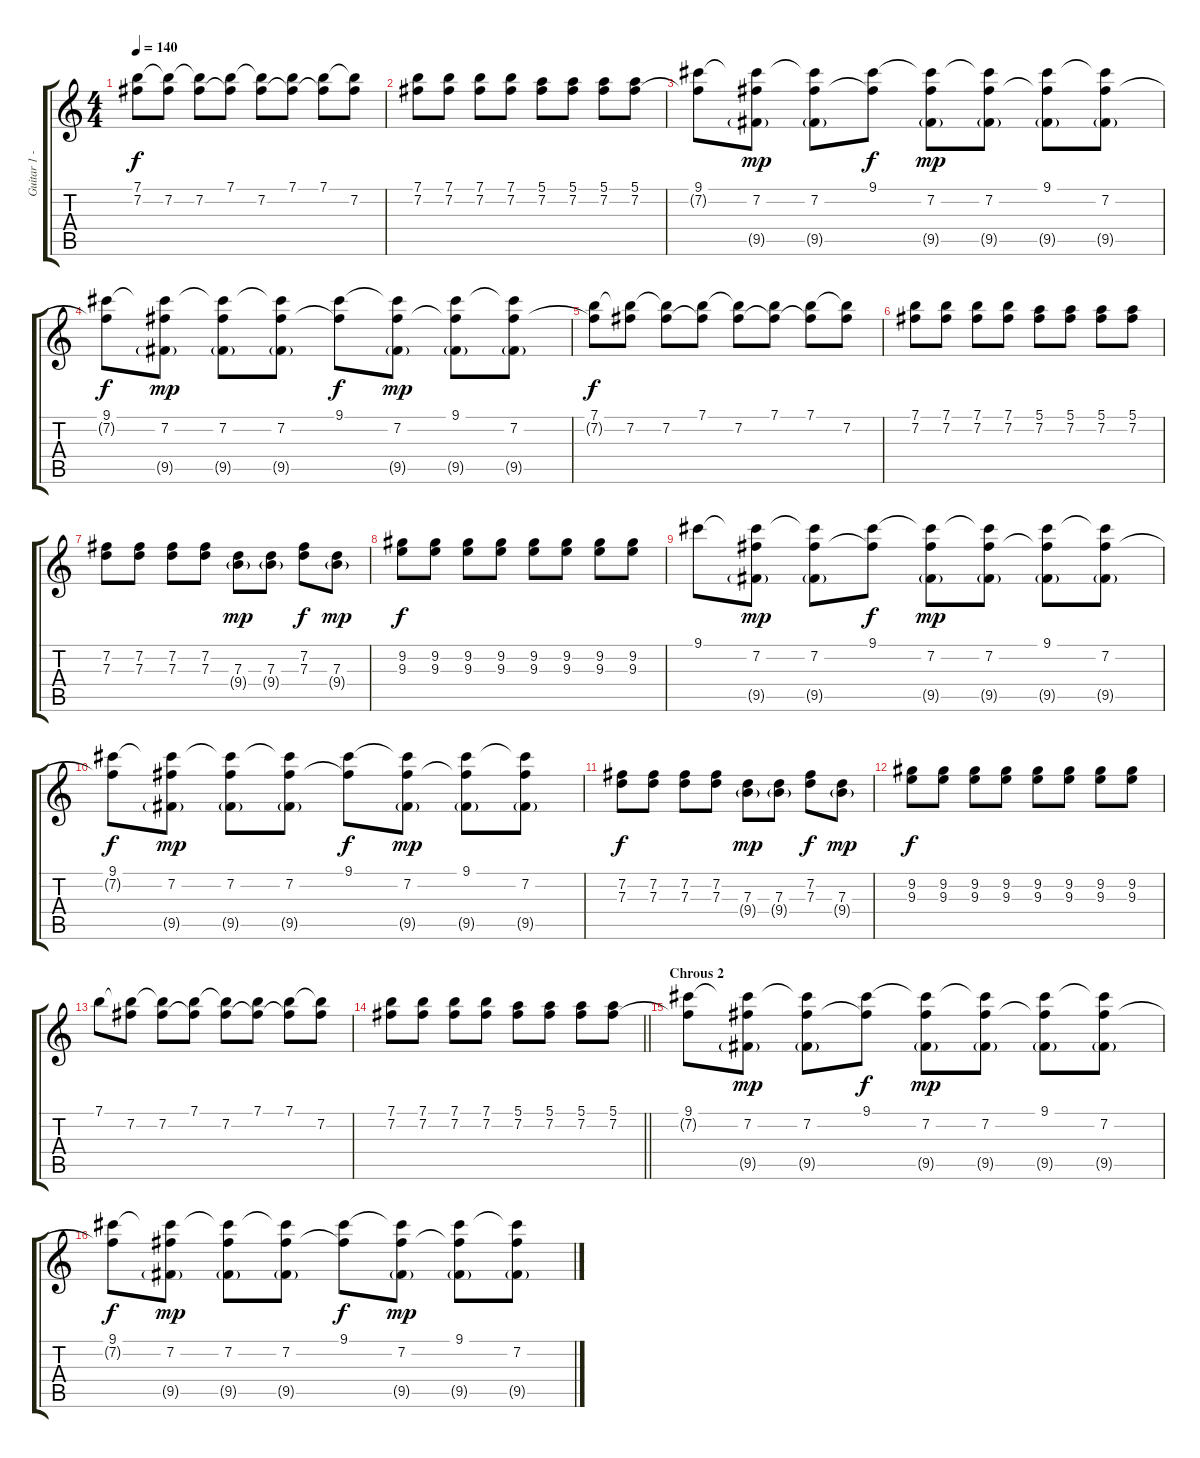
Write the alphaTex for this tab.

\track ("Guitar 1 - Brad Delson" "Guitar 1 -") {instrument distortionguitar}
\staff {score tabs}
\tuning (E4 B3 G3 D3 A2 D2) {hide}
\ts (4 4)
\tempo 140
\clef g2
\ks c
(7.1 7.2{t}).8{dy f} (7.1{t} 7.2).8 (7.1{t} 7.2).8 (7.1 7.2{t}).8 (7.1{t} 7.2).8 (7.1 7.2{t}).8 (7.1 7.2{t}).8 (7.1{t} 7.2).8 |
(7.1 7.2).8 (7.1 7.2).8 (7.1 7.2).8 (7.1 7.2).8 (5.1 7.2).8 (5.1 7.2).8 (5.1 7.2).8 (5.1 7.2).8 |
(9.1 7.2{t}).8 (9.1{t} 7.2 9.5{g}).8{dy mp} (9.1{t} 7.2 9.5{g}).8 (9.1 7.2{t}).8{dy f} (9.1{t} 7.2 9.5{g}).8{dy mp} (9.1{t} 7.2 9.5{g}).8 (9.1 7.2{t} 9.5{g}).8 (9.1{t} 7.2 9.5{g}).8 |
(9.1 7.2{t}).8{dy f} (9.1{t} 7.2 9.5{g}).8{dy mp} (9.1{t} 7.2 9.5{g}).8 (9.1{t} 7.2 9.5{g}).8 (9.1 7.2{t}).8{dy f} (9.1{t} 7.2 9.5{g}).8{dy mp} (9.1 7.2{t} 9.5{g}).8 (9.1{t} 7.2 9.5{g}).8 |
(7.1 7.2{t}).8{dy f} (7.1{t} 7.2).8 (7.1{t} 7.2).8 (7.1 7.2{t}).8 (7.1{t} 7.2).8 (7.1 7.2{t}).8 (7.1 7.2{t}).8 (7.1{t} 7.2).8 |
(7.1 7.2).8 (7.1 7.2).8 (7.1 7.2).8 (7.1 7.2).8 (5.1 7.2).8 (5.1 7.2).8 (5.1 7.2).8 (5.1 7.2).8 |
(7.2 7.3).8 (7.2 7.3).8 (7.2 7.3).8 (7.2 7.3).8 (7.3 9.4{g}).8{dy mp} (7.3 9.4{g}).8 (7.2 7.3).8{dy f} (7.3 9.4{g}).8{dy mp} |
(9.2 9.3).8{dy f} (9.2 9.3).8 (9.2 9.3).8 (9.2 9.3).8 (9.2 9.3).8 (9.2 9.3).8 (9.2 9.3).8 (9.2 9.3).8 |
9.1.8 (9.1{t} 7.2 9.5{g}).8{dy mp} (9.1{t} 7.2 9.5{g}).8 (9.1 7.2{t}).8{dy f} (9.1{t} 7.2 9.5{g}).8{dy mp} (9.1{t} 7.2 9.5{g}).8 (9.1 7.2{t} 9.5{g}).8 (9.1{t} 7.2 9.5{g}).8 |
(9.1 7.2{t}).8{dy f} (9.1{t} 7.2 9.5{g}).8{dy mp} (9.1{t} 7.2 9.5{g}).8 (9.1{t} 7.2 9.5{g}).8 (9.1 7.2{t}).8{dy f} (9.1{t} 7.2 9.5{g}).8{dy mp} (9.1 7.2{t} 9.5{g}).8 (9.1{t} 7.2 9.5{g}).8 |
(7.2 7.3).8{dy f} (7.2 7.3).8 (7.2 7.3).8 (7.2 7.3).8 (7.3 9.4{g}).8{dy mp} (7.3 9.4{g}).8 (7.2 7.3).8{dy f} (7.3 9.4{g}).8{dy mp} |
(9.2 9.3).8{dy f} (9.2 9.3).8 (9.2 9.3).8 (9.2 9.3).8 (9.2 9.3).8 (9.2 9.3).8 (9.2 9.3).8 (9.2 9.3).8 |
7.1.8 (7.1{t} 7.2).8 (7.1{t} 7.2).8 (7.1 7.2{t}).8 (7.1{t} 7.2).8 (7.1 7.2{t}).8 (7.1 7.2{t}).8 (7.1{t} 7.2).8 |
\barLineRight lightlight
(7.1 7.2).8 (7.1 7.2).8 (7.1 7.2).8 (7.1 7.2).8 (5.1 7.2).8 (5.1 7.2).8 (5.1 7.2).8 (5.1 7.2).8 |
\section ("" "Chrous 2")
(9.1 7.2{t}).8 (9.1{t} 7.2 9.5{g}).8{dy mp} (9.1{t} 7.2 9.5{g}).8 (9.1 7.2{t}).8{dy f} (9.1{t} 7.2 9.5{g}).8{dy mp} (9.1{t} 7.2 9.5{g}).8 (9.1 7.2{t} 9.5{g}).8 (9.1{t} 7.2 9.5{g}).8 |
(9.1 7.2{t}).8{dy f} (9.1{t} 7.2 9.5{g}).8{dy mp} (9.1{t} 7.2 9.5{g}).8 (9.1{t} 7.2 9.5{g}).8 (9.1 7.2{t}).8{dy f} (9.1{t} 7.2 9.5{g}).8{dy mp} (9.1 7.2{t} 9.5{g}).8 (9.1{t} 7.2 9.5{g}).8
